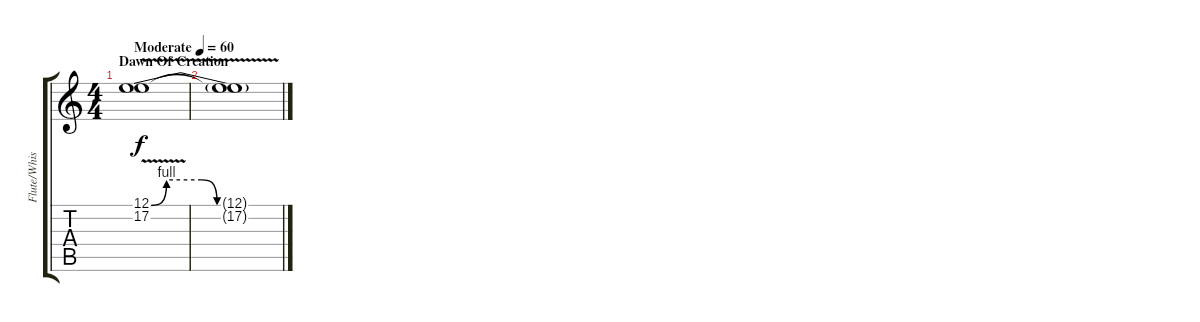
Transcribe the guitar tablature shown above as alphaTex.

\track ("Flute/Whistle" "Flute/Whis") {instrument panflute}
\staff {score tabs}
\tuning (E4 B3 G3 D3 A2 E2) {hide}
\ts (4 4)
\section ("" "Dawn Of Creation")
\tempo (60 "Moderate")
\clef g2
\ks c
(12.1{be (custom 0 0 7 4 23 4 30 0 60 0) v} 17.2).1{dy f volume 0 instrument panflute} |
(12.1{t} 17.2{t}).1
